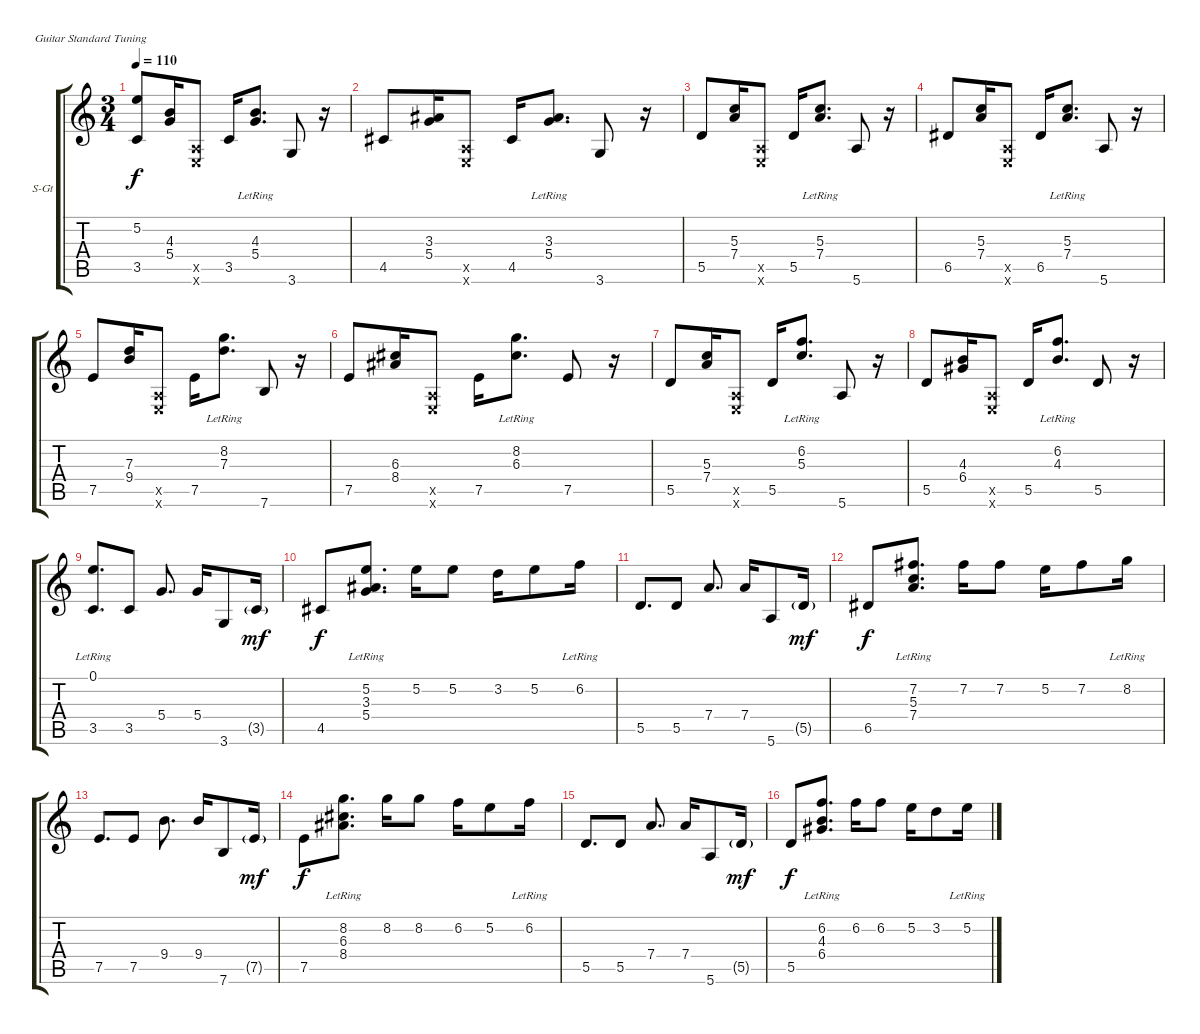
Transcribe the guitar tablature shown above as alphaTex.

\bracketExtendMode groupsimilarinstruments
\firstSystemTrackNameOrientation horizontal
\otherSystemsTrackNameOrientation horizontal
\track ("Track 1" "S-Gt") {instrument acousticguitarsteel}
\staff {score tabs}
\tuning (E4 B3 G3 D3 A2 E2)
\ts (3 4)
\beaming (8 2 2 2)
\tempo 110
\clef g2
\ks c
(5.2{t} 3.5).8{dy f} (4.3 5.4).16 (0.5{x} 0.6{x}).8 3.5.16 (4.3{lr} 5.4{lr}).8{d} 3.6.8 r.16 |
4.5.8 (3.3 5.4).16 (0.5{x} 0.6{x}).8 4.5.16 (3.3{lr} 5.4{lr}).8{d} 3.6.8 r.16 |
5.5.8 (5.3 7.4).16 (0.5{x} 0.6{x}).8 5.5.16 (5.3{lr} 7.4{lr}).8{d} 5.6.8 r.16 |
6.5.8 (5.3 7.4).16 (0.5{x} 0.6{x}).8 6.5.16 (5.3{lr} 7.4{lr}).8{d} 5.6.8 r.16 |
7.5.8 (7.3 9.4).16 (0.5{x} 0.6{x}).8 7.5.16 (8.2{lr} 7.3{lr}).8{d} 7.6.8 r.16 |
7.5.8 (6.3 8.4).16 (0.5{x} 0.6{x}).8 7.5.16 (8.2{lr} 6.3{lr}).8{d} 7.5.8 r.16 |
5.5.8 (5.3 7.4).16 (0.5{x} 0.6{x}).8 5.5.16 (6.2{lr} 5.3{lr}).8{d} 5.6.8 r.16 |
5.5.8 (4.3 6.4).16 (0.5{x} 0.6{x}).8 5.5.16 (6.2{lr} 4.3{lr}).8{d} 5.5.8 r.16 |
(0.1{lr} 3.5).8{d} 3.5.8 5.4.8{d} 5.4.16 3.6.8 3.5{g}.16{dy mf} |
4.5.8{dy f} (5.2 3.3{lr} 5.4{lr}).8{d} 5.2.16 5.2.8 3.2.16 5.2.8 6.2{lr}.16 |
5.5.8{d} 5.5.8 7.4.8{d} 7.4.16 5.6.8 5.5{g}.16{dy mf} |
6.5.8{dy f} (7.2 5.3{lr} 7.4{lr}).8{d} 7.2.16 7.2.8 5.2.16 7.2.8 8.2{lr}.16 |
7.5.8{d} 7.5.8 9.4.8{d} 9.4.16 7.6.8 7.5{g}.16{dy mf} |
7.5.8{dy f} (8.2 6.3{lr} 8.4{lr}).8{d} 8.2.16 8.2.8 6.2.16 5.2.8 6.2{lr}.16 |
5.5.8{d} 5.5.8 7.4.8{d} 7.4.16 5.6.8 5.5{g}.16{dy mf} |
5.5.8{dy f} (6.2 4.3{lr} 6.4{lr}).8{d} 6.2.16 6.2.8 5.2.16 3.2.8 5.2{lr}.16
